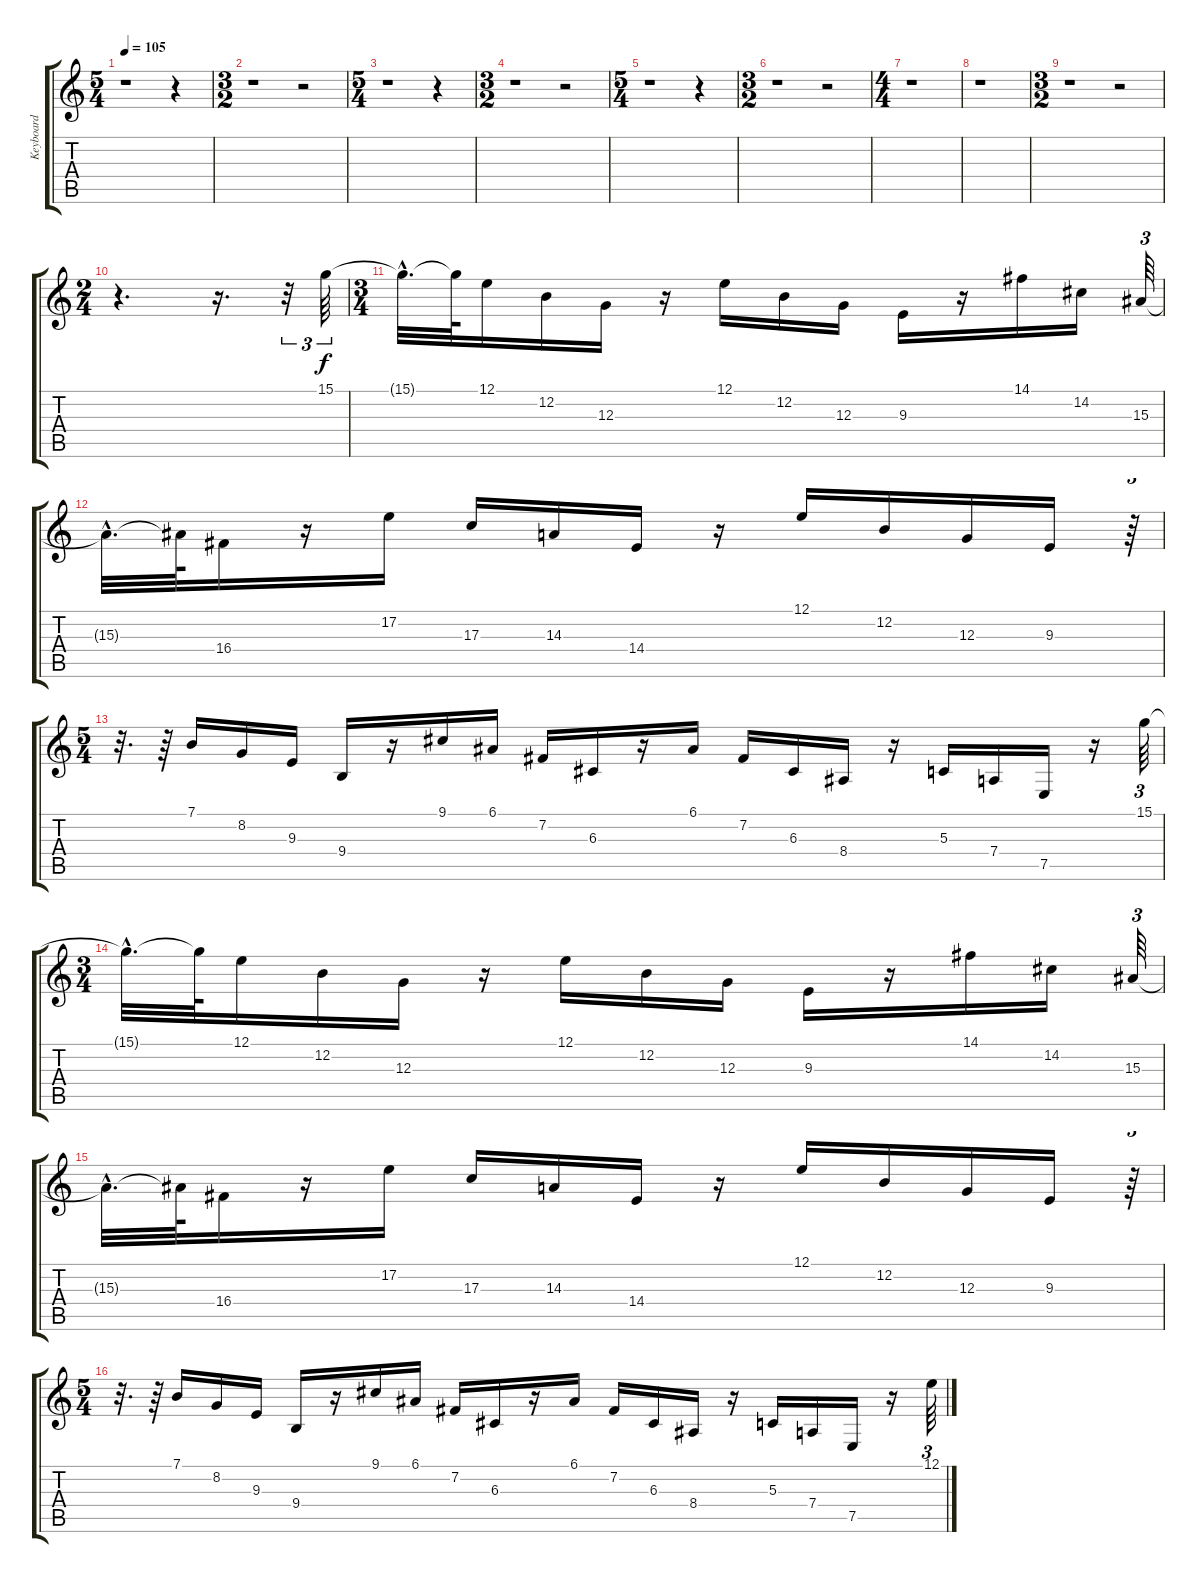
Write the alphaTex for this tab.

\track ("Keyboard" "Keyboard") {instrument pad1newage}
\staff {score tabs}
\tuning (E4 B3 G3 D3 A2 E2) {hide}
\ts (5 4)
\tempo 105
\clef g2
\ks c
r.1{dy f} r.4 |
\ts (3 2)
r.1 r.2 |
\ts (5 4)
r.1 r.4 |
\ts (3 2)
r.1 r.2 |
\ts (5 4)
r.1 r.4 |
\ts (3 2)
r.1 r.2 |
\ts (4 4)
r.1 |
r.1 |
\ts (3 2)
r.1 r.2 |
\ts (2 4)
r.4{d} r.16{d} r.32{tu (3 2)} 15.1.64{tu (3 2)} |
\ts (3 4)
15.1{hac t}.32{d} 15.1{t}.64 12.1.16 12.2.16 12.3.16 r.16 12.1.16 12.2.16 12.3.16 9.3.16 r.16 14.1.16 14.2.16 15.3.64{tu (3 2)} |
15.3{hac t}.32{d} 15.3{t}.64 16.4.16 r.16 17.2.16 17.3.16 14.3.16 14.4.16 r.16 12.1.16 12.2.16 12.3.16 9.3.16 r.64{tu (3 2)} |
\ts (5 4)
r.32{d} r.64 7.1.16 8.2.16 9.3.16 9.4.16 r.16 9.1.16 6.1.16 7.2.16 6.3.16 r.16 6.1.16 7.2.16 6.3.16 8.4.16 r.16 5.3.16 7.4.16 7.5.16 r.16 15.1.64{tu (3 2)} |
\ts (3 4)
15.1{hac t}.32{d} 15.1{t}.64 12.1.16 12.2.16 12.3.16 r.16 12.1.16 12.2.16 12.3.16 9.3.16 r.16 14.1.16 14.2.16 15.3.64{tu (3 2)} |
15.3{hac t}.32{d} 15.3{t}.64 16.4.16 r.16 17.2.16 17.3.16 14.3.16 14.4.16 r.16 12.1.16 12.2.16 12.3.16 9.3.16 r.64{tu (3 2)} |
\ts (5 4)
r.32{d} r.64 7.1.16 8.2.16 9.3.16 9.4.16 r.16 9.1.16 6.1.16 7.2.16 6.3.16 r.16 6.1.16 7.2.16 6.3.16 8.4.16 r.16 5.3.16 7.4.16 7.5.16 r.16 12.1.64{tu (3 2) volume 6}
